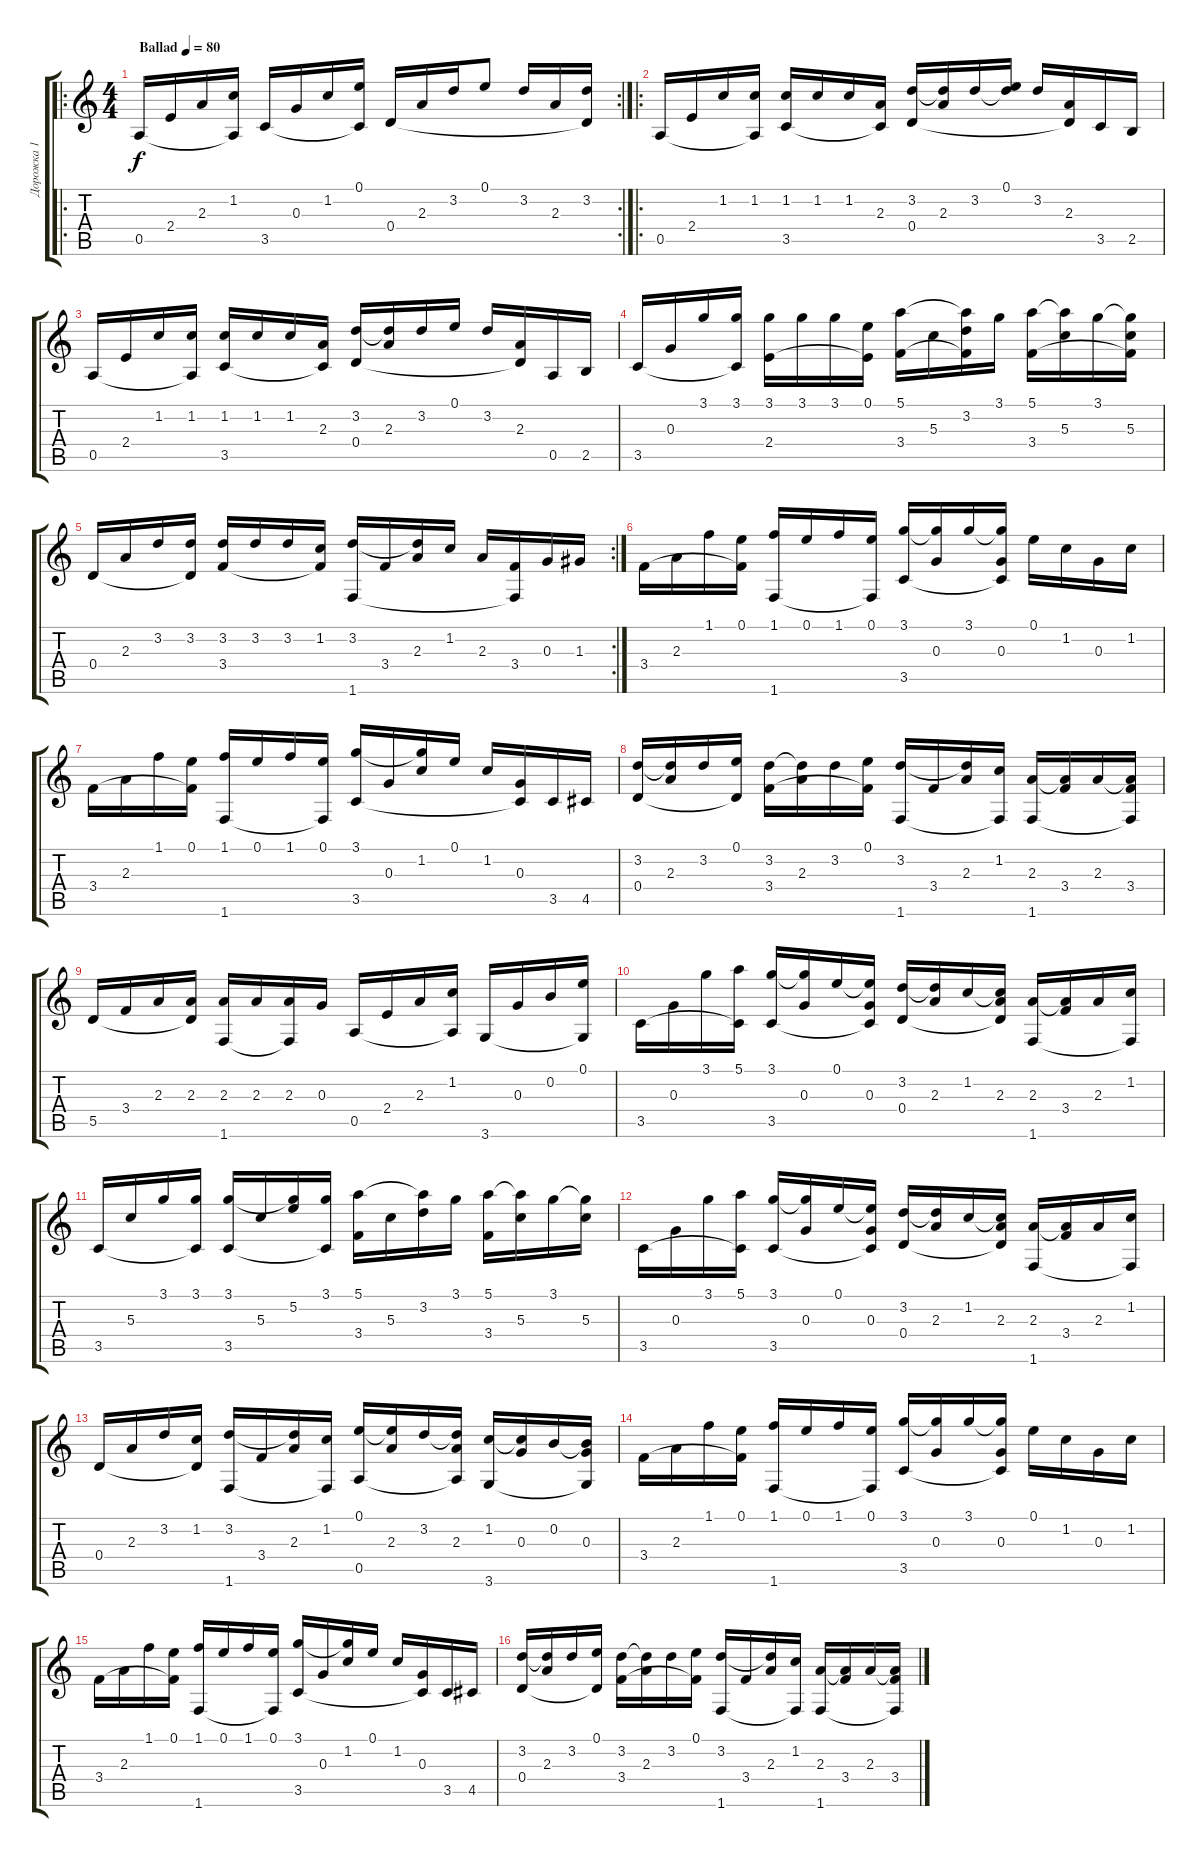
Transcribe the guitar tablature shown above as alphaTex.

\track ("Дорожка 1" "Дорожка 1") {instrument acousticguitarnylon}
\staff {score tabs}
\tuning (E4 B3 G3 D3 A2 E2) {hide}
\ro
\rc 2
\ts (4 4)
\tempo (80 "Ballad")
\clef g2
\ks c
0.5.16{dy f instrument acousticguitarnylon} 2.4.16 2.3.16 (1.2 0.5{t}).16 3.5.16 0.3.16 1.2.16 (0.1 3.5{t}).16 0.4.16 2.3.16 3.2.16 0.1.8 3.2.16 2.3.16 (3.2 0.4{t}).16 |
\ro
0.5.16 2.4.16 1.2.16 (1.2 0.5{t}).16 (1.2 3.5).16 1.2.16 1.2.16 (2.3 3.5{t}).16 (3.2 0.4).16 (3.2{t} 2.3).16 3.2.16 (0.1 3.2{t}).16 3.2.16 (2.3 0.4{t}).16 3.5.16 2.5.16 |
0.5.16 2.4.16 1.2.16 (1.2 0.5{t}).16 (1.2 3.5).16 1.2.16 1.2.16 (2.3 3.5{t}).16 (3.2 0.4).16 (3.2{t} 2.3).16 3.2.16 0.1.16 3.2.16 (2.3 0.4{t}).16 0.5.16 2.5.16 |
3.5.16 0.3.16 3.1.16 (3.1 3.5{t}).16 (3.1 2.4).16 3.1.16 3.1.16 (0.1 2.4{t}).16 (5.1 3.4).16 5.3.16 (5.1{t} 3.2 3.4{t}).16 3.1.16 (5.1 3.4).16 (5.1{t} 5.3).16 3.1.16 (3.1{t} 5.3 3.4{t}).16 |
\rc 2
0.4.16 2.3.16 3.2.16 (3.2 0.4{t}).16 (3.2 3.4).16 3.2.16 3.2.16 (1.2 3.4{t}).16 (3.2 1.6).16 3.4.16 (3.2{t} 2.3).16 1.2.16 2.3.16 (3.4 1.6{t}).16 0.3.16 1.3.16 |
3.4.16 2.3.16 1.1.16 (0.1 3.4{t}).16 (1.1 1.6).16 0.1.16 1.1.16 (0.1 1.6{t}).16 (3.1 3.5).16 (3.1{t} 0.3).16 3.1.16 (3.1{t} 0.3 3.5{t}).16 0.1.16 1.2.16 0.3.16 1.2.16 |
3.4.16 2.3.16 1.1.16 (0.1 3.4{t}).16 (1.1 1.6).16 0.1.16 1.1.16 (0.1 1.6{t}).16 (3.1 3.5).16 0.3.16 (3.1{t} 1.2).16 0.1.16 1.2.16 (0.3 3.5{t}).16 3.5.16 4.5.16 |
(3.2 0.4).16 (3.2{t} 2.3).16 3.2.16 (0.1 0.4{t}).16 (3.2 3.4).16 (3.2{t} 2.3).16 3.2.16 (0.1 3.4{t}).16 (3.2 1.6).16 3.4.16 (3.2{t} 2.3).16 (1.2 1.6{t}).16 (2.3 1.6).16 (2.3{t} 3.4).16 2.3.16 (2.3{t} 3.4 1.6{t}).16 |
5.5.16 3.4.16 2.3.16 (2.3 5.5{t}).16 (2.3 1.6).16 2.3.16 (2.3 1.6{t}).16 0.3.16 0.5.16 2.4.16 2.3.16 (1.2 0.5{t}).16 3.6.16 0.3.16 0.2.16 (0.1 3.6{t}).16 |
3.5.16 0.3.16 3.1.16 (5.1 3.5{t}).16 (3.1 3.5).16 (3.1{t} 0.3).16 0.1.16 (0.1{t} 0.3 3.5{t}).16 (3.2 0.4).16 (3.2{t} 2.3).16 1.2.16 (1.2{t} 2.3 0.4{t}).16 (2.3 1.6).16 (2.3{t} 3.4).16 2.3.16 (1.2 1.6{t}).16 |
3.5.16 5.3.16 3.1.16 (3.1 3.5{t}).16 (3.1 3.5).16 5.3.16 (3.1{t} 5.2).16 (3.1 3.5{t}).16 (5.1 3.4).16 5.3.16 (5.1{t} 3.2).16 3.1.16 (5.1 3.4).16 (5.1{t} 5.3).16 3.1.16 (3.1{t} 5.3).16 |
3.5.16 0.3.16 3.1.16 (5.1 3.5{t}).16 (3.1 3.5).16 (3.1{t} 0.3).16 0.1.16 (0.1{t} 0.3 3.5{t}).16 (3.2 0.4).16 (3.2{t} 2.3).16 1.2.16 (1.2{t} 2.3 0.4{t}).16 (2.3 1.6).16 (2.3{t} 3.4).16 2.3.16 (1.2 1.6{t}).16 |
0.4.16 2.3.16 3.2.16 (1.2 0.4{t}).16 (3.2 1.6).16 3.4.16 (3.2{t} 2.3).16 (1.2 1.6{t}).16 (0.1 0.5).16 (0.1{t} 2.3).16 3.2.16 (3.2{t} 2.3 0.5{t}).16 (1.2 3.6).16 (1.2{t} 0.3).16 0.2.16 (0.2{t} 0.3 3.6{t}).16 |
3.4.16 2.3.16 1.1.16 (0.1 3.4{t}).16 (1.1 1.6).16 0.1.16 1.1.16 (0.1 1.6{t}).16 (3.1 3.5).16 (3.1{t} 0.3).16 3.1.16 (3.1{t} 0.3 3.5{t}).16 0.1.16 1.2.16 0.3.16 1.2.16 |
3.4.16 2.3.16 1.1.16 (0.1 3.4{t}).16 (1.1 1.6).16 0.1.16 1.1.16 (0.1 1.6{t}).16 (3.1 3.5).16 0.3.16 (3.1{t} 1.2).16 0.1.16 1.2.16 (0.3 3.5{t}).16 3.5.16 4.5.16 |
(3.2 0.4).16 (3.2{t} 2.3).16 3.2.16 (0.1 0.4{t}).16 (3.2 3.4).16 (3.2{t} 2.3).16 3.2.16 (0.1 3.4{t}).16 (3.2 1.6).16 3.4.16 (3.2{t} 2.3).16 (1.2 1.6{t}).16 (2.3 1.6).16 (2.3{t} 3.4).16 2.3.16 (2.3{t} 3.4 1.6{t}).16
